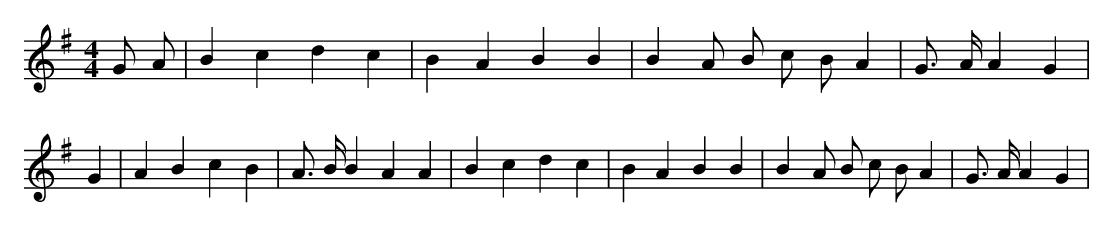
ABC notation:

X:1
M:4/4
L:1/8
K:G
G A | B2 c2 d2 c2 | B2 A2 B2 B2 | B2 A B c B A2 | G3/2 A/2 A2 G2 | G2 | A2 B2 c2 B2 | A3/2 B/2 B2 A2 A2 | B2 c2 d2 c2 | B2 A2 B2 B2 | B2 A B c B A2 | G3/2 A/2 A2 G2 |
